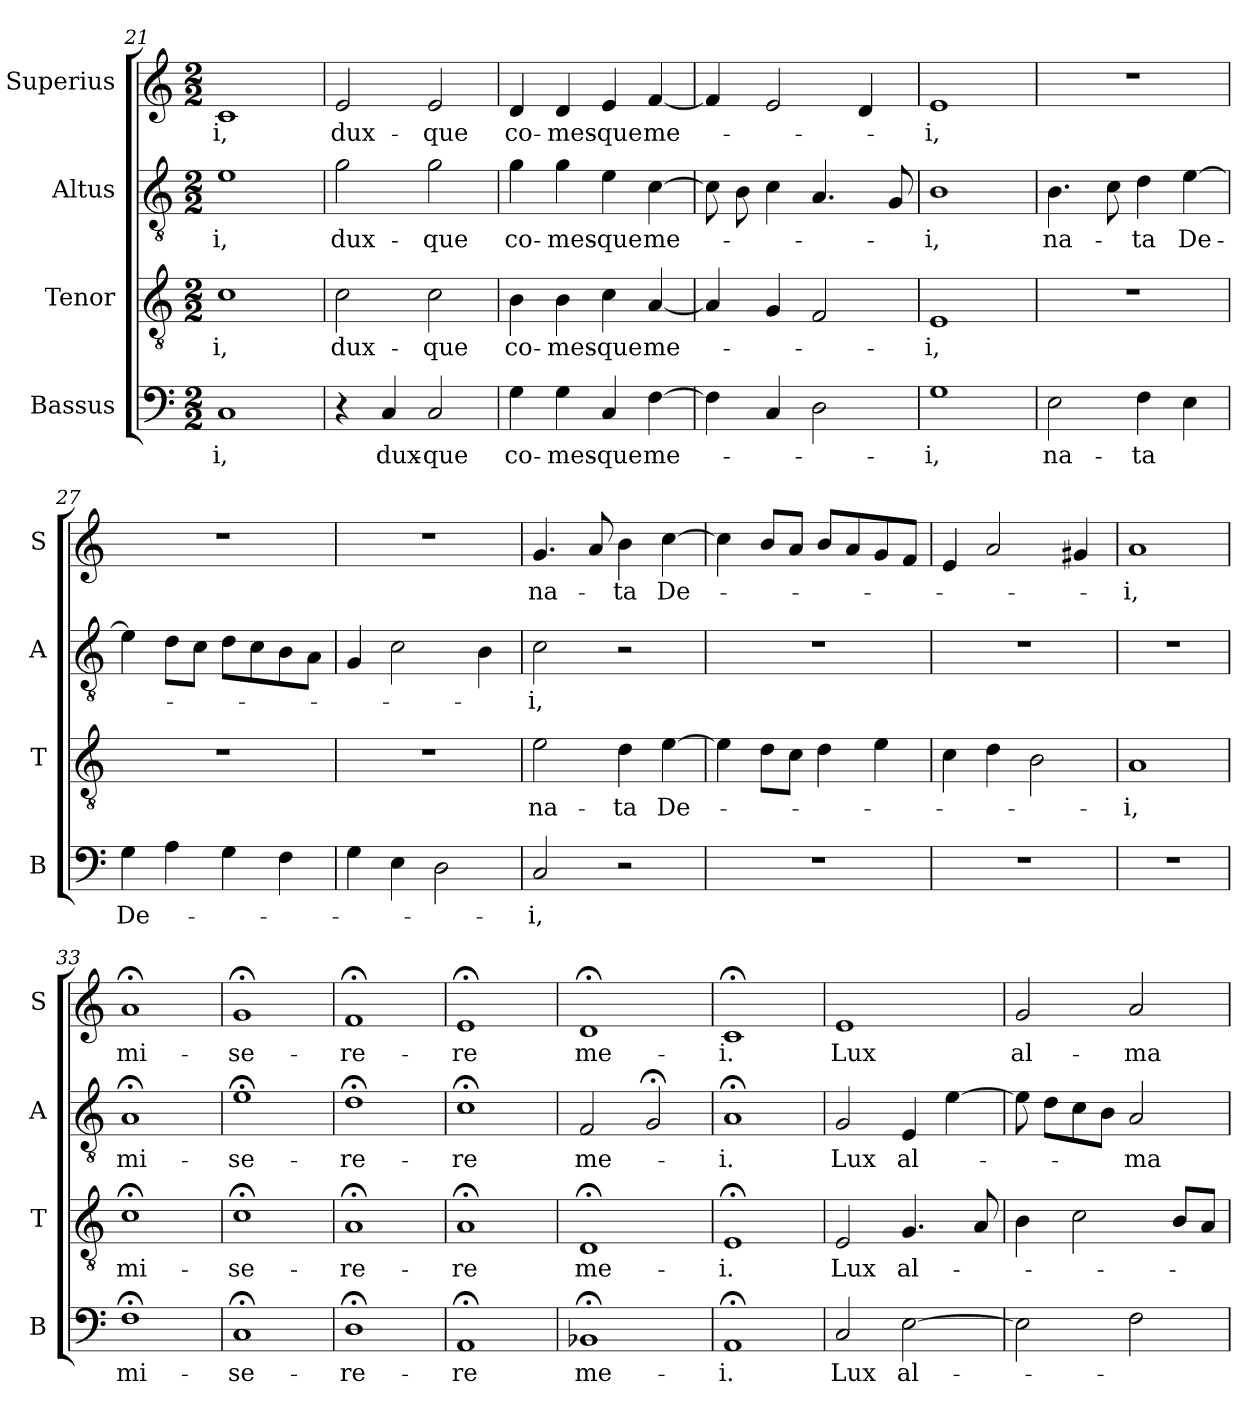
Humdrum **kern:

**kern	**text	**kern	**text	**kern	**text	**kern	**text
*part4	*part4	*part3	*part3	*part2	*part2	*part1	*part1
*staff4	*staff4	*staff3	*staff3	*staff2	*staff2	*staff1	*staff1
*I"Bassus	*	*I"Tenor	*	*I"Altus	*	*I"Superius	*
*I'B	*	*I'T	*	*I'A	*	*I'S	*
*clefF4	*	*clefGv2	*	*clefGv2	*	*clefG2	*
*k[]	*	*k[]	*	*k[]	*	*k[]	*
*M2/2	*	*M2/2	*	*M2/2	*	*M2/2	*
=21	=21	=21	=21	=21	=21	=21	=21
!	!LO:LY:i	!	!	!	!	!	!
1C	-i,	1c	-i,	1e	-i,	1c	-i,
=22	=22	=22	=22	=22	=22	=22	=22
4r	.	2c	dux-	2g	dux-	2e	dux-
4C	dux-	.	.	.	.	.	.
2C	-que	2c	-que	2g	-que	2e	-que
=23	=23	=23	=23	=23	=23	=23	=23
4G	co-	4B	co-	4g	co-	4d	co-
4G	-mes-	4B	-mes-	4g	-mes-	4d	-mes-
4C	-que	4c	-que	4e	-que	4e	-que
[4F	me-	[4A	me-	[4c	me-	[4f	me-
=24	=24	=24	=24	=24	=24	=24	=24
4F]	.	4A]	.	8c]	.	4f]	.
.	.	.	.	8B	.	.	.
4C	.	4G	.	4c	.	2e	.
2D	.	2F	.	4.A	.	.	.
.	.	.	.	.	.	4d	.
.	.	.	.	8G	.	.	.
=25	=25	=25	=25	=25	=25	=25	=25
1G	-i,	1E	-i,	1B	-i,	1e	-i,
=26	=26	=26	=26	=26	=26	=26	=26
2E	na-	1r	.	4.B	na-	1r	.
.	.	.	.	8c	.	.	.
4F	-ta	.	.	4d	-ta	.	.
4E	.	.	.	[4e	De-	.	.
=27	=27	=27	=27	=27	=27	=27	=27
4G	De-	1r	.	4e]	.	1r	.
4A	.	.	.	8dL	.	.	.
.	.	.	.	8cJ	.	.	.
4G	.	.	.	8dL	.	.	.
.	.	.	.	8c	.	.	.
4F	.	.	.	8B	.	.	.
.	.	.	.	8AJ	.	.	.
=28	=28	=28	=28	=28	=28	=28	=28
4G	.	1r	.	4G	.	1r	.
4E	.	.	.	2c	.	.	.
2D	.	.	.	.	.	.	.
.	.	.	.	4B	.	.	.
=29	=29	=29	=29	=29	=29	=29	=29
2C	-i,	2e	na-	2c	-i,	4.g	na-
.	.	.	.	.	.	8a	.
2r	.	4d	-ta	2r	.	4b	-ta
.	.	[4e	De-	.	.	[4cc	De-
=30	=30	=30	=30	=30	=30	=30	=30
1r	.	4e]	.	1r	.	4cc]	.
.	.	8dL	.	.	.	8bL	.
.	.	8cJ	.	.	.	8aJ	.
.	.	4d	.	.	.	8bL	.
.	.	.	.	.	.	8a	.
.	.	4e	.	.	.	8g	.
.	.	.	.	.	.	8fJ	.
=31	=31	=31	=31	=31	=31	=31	=31
1r	.	4c	.	1r	.	4e	.
.	.	4d	.	.	.	2a	.
.	.	2B	.	.	.	.	.
.	.	.	.	.	.	4g#X	.
=32	=32	=32	=32	=32	=32	=32	=32
1r	.	1A	-i,	1r	.	1a	-i,
=33	=33	=33	=33	=33	=33	=33	=33
1F;<	mi-	1c;<	mi-	1A;<	mi-	1a;<	mi-
=34	=34	=34	=34	=34	=34	=34	=34
1C;<	-se-	1c;<	-se-	1e;<	-se-	1g;<	-se-
=35	=35	=35	=35	=35	=35	=35	=35
1D;<	-re-	1A;<	-re-	1d;<	-re-	1f;<	-re-
=36	=36	=36	=36	=36	=36	=36	=36
1AA;<	-re	1A;<	-re	1c;<	-re	1e;<	-re
=37	=37	=37	=37	=37	=37	=37	=37
1BB-X;<	me-	1D;<	me-	2F	me-	1d;<	me-
.	.	.	.	2G;<	.	.	.
=38	=38	=38	=38	=38	=38	=38	=38
1AA;<	-i.	1E;<	-i.	1A;<	-i.	1c;<	-i.
=39	=39	=39	=39	=39	=39	=39	=39
2C	Lux	2E	Lux	2G	Lux	1e	Lux
[2E	al-	4.G	al-	4E	al-	.	.
.	.	.	.	[4e	.	.	.
.	.	8A	.	.	.	.	.
=40	=40	=40	=40	=40	=40	=40	=40
2E]	.	4B	.	8e]	.	2g	al-
.	.	.	.	8dL	.	.	.
.	.	2c	.	8c	.	.	.
.	.	.	.	8BJ	.	.	.
2F	.	.	.	2A	-ma	2a	-ma
.	.	8BL	.	.	.	.	.
.	.	8AJ	.	.	.	.	.
=	=	=	=	=	=	=	=
*-	*-	*-	*-	*-	*-	*-	*-
